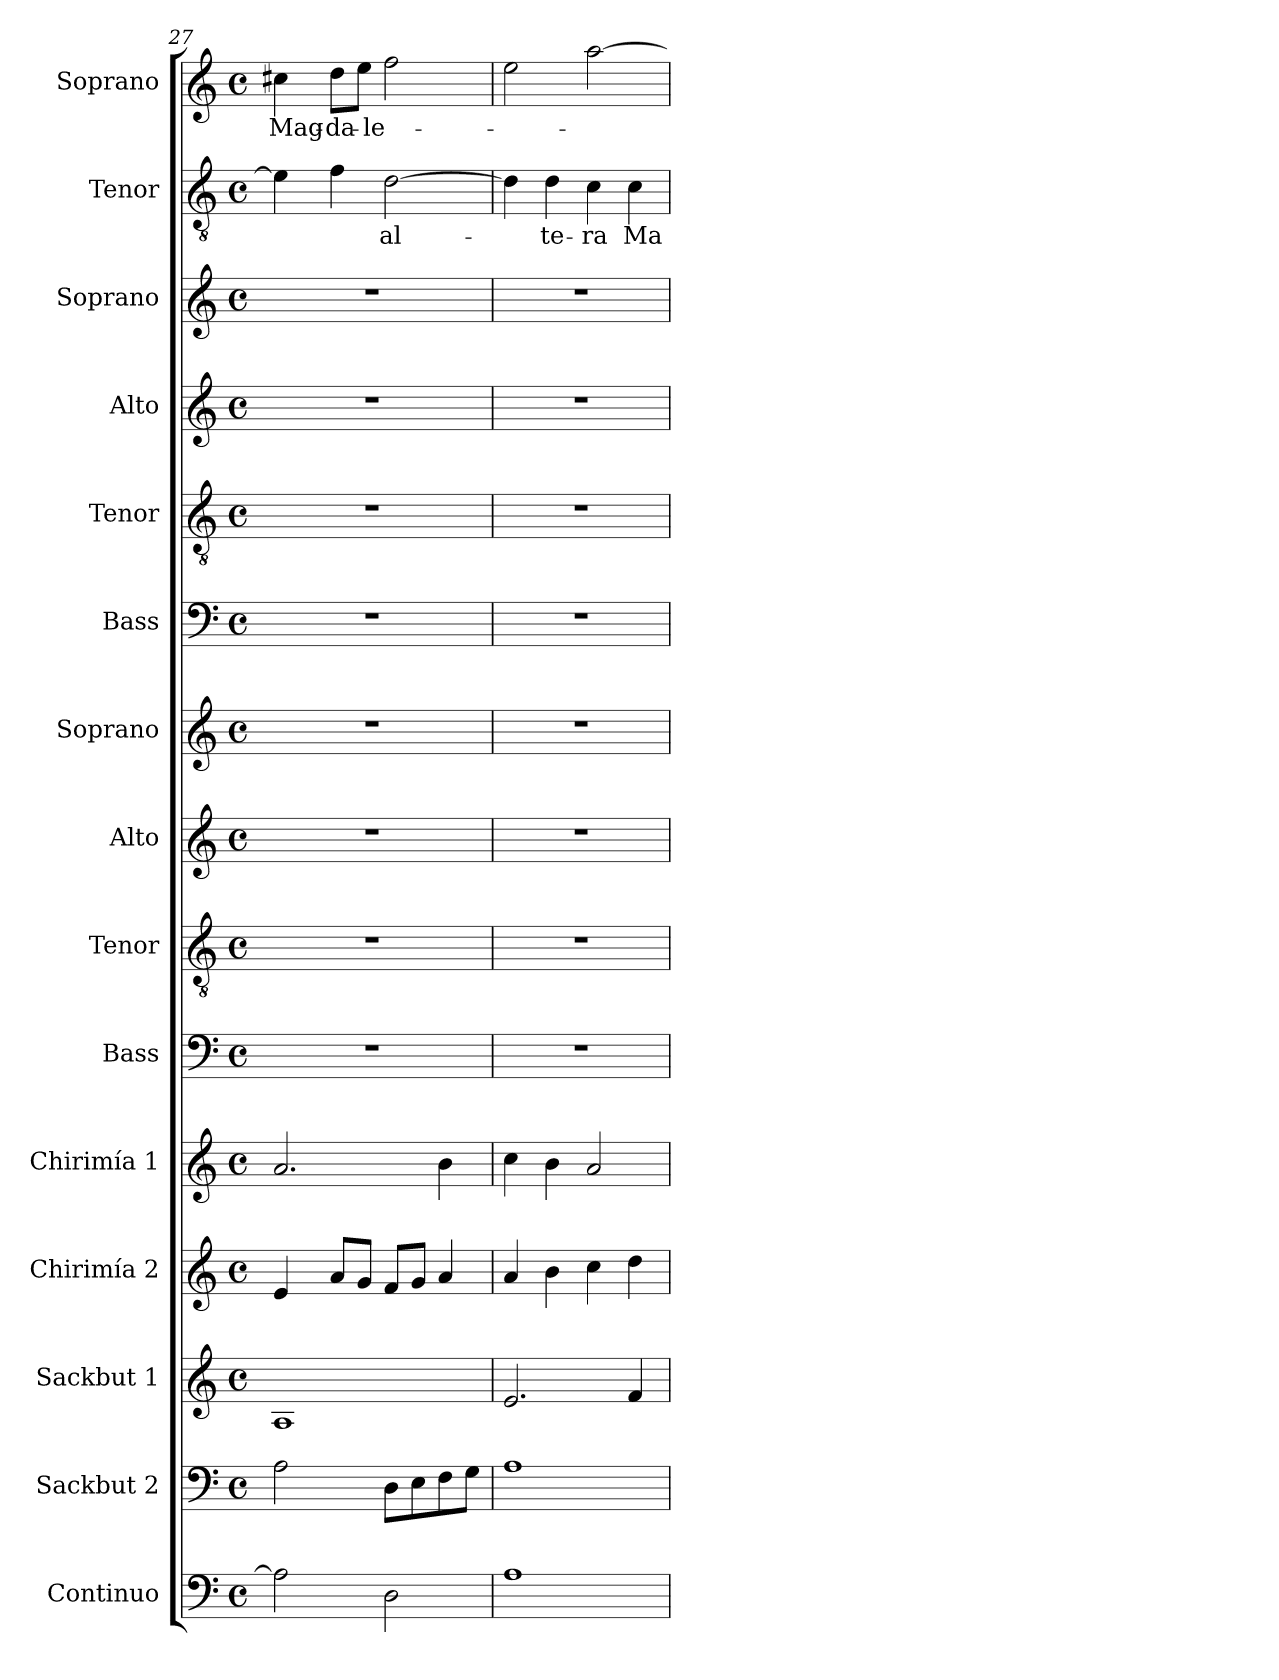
**kern	**kern	**kern	**kern	**kern	**kern	**kern	**kern	**kern	**kern	**kern	**kern	**kern	**kern	**text	**kern	**text
*part15	*part14	*part13	*part12	*part11	*part10	*part9	*part8	*part7	*part6	*part5	*part4	*part3	*part2	*part2	*part1	*part1
*staff15	*staff14	*staff13	*staff12	*staff11	*staff10	*staff9	*staff8	*staff7	*staff6	*staff5	*staff4	*staff3	*staff2	*staff2	*staff1	*staff1
*I"Continuo	*I"Sackbut 2	*I"Sackbut 1	*I"Chirimía 2	*I"Chirimía 1	*I"Bass	*I"Tenor	*I"Alto	*I"Soprano	*I"Bass	*I"Tenor	*I"Alto	*I"Soprano	*I"Tenor	*	*I"Soprano	*
*I'Cont.	*I'Scbt. 2	*I'Scbt. 1.	*I'Ch2.	*I'Ch1.	*I'B.	*I'T.	*I'A.	*I'S.	*I'B.	*I'T.	*I'A.	*I'S.	*I'T.	*	*I'S.	*
*clefF4	*clefF4	*clefG2	*clefG2	*clefG2	*clefF4	*clefGv2	*clefG2	*clefG2	*clefF4	*clefGv2	*clefG2	*clefG2	*clefGv2	*	*clefG2	*
*	*	*	*	*	*	*ITrd7c12	*	*	*	*ITrd7c12	*	*	*ITrd7c12	*	*	*
*k[]	*k[]	*k[]	*k[]	*k[]	*k[]	*k[]	*k[]	*k[]	*k[]	*k[]	*k[]	*k[]	*k[]	*	*k[]	*
*C:	*C:	*C:	*C:	*C:	*C:	*C:	*C:	*C:	*C:	*C:	*C:	*C:	*C:	*	*C:	*
*M4/4	*M4/4	*M4/4	*M4/4	*M4/4	*M4/4	*M4/4	*M4/4	*M4/4	*M4/4	*M4/4	*M4/4	*M4/4	*M4/4	*	*M4/4	*
*met(c)	*met(c)	*met(c)	*met(c)	*met(c)	*met(c)	*met(c)	*met(c)	*met(c)	*met(c)	*met(c)	*met(c)	*met(c)	*met(c)	*	*met(c)	*
=27	=27	=27	=27	=27	=27	=27	=27	=27	=27	=27	=27	=27	=27	=27	=27	=27
!	!	!	!	!	!	!	!	!	!	!	!	!	!	!	!	!LO:LY:b:color=#000000
2Ai\]	2Ai\	1Ai	4ei/	2.ai/	1r	1r	1r	1r	1r	1r	1r	1r	4Ei\]	.	4cc#Xi\	Mag-
!	!	!	!	!	!	!	!	!	!	!	!	!	!	!	!	!LO:LY:b:color=#000000
.	.	.	8ai/L	.	.	.	.	.	.	.	.	.	4Fi\	.	8ddi\L	-da-
.	.	.	8gi/J	.	.	.	.	.	.	.	.	.	.	.	8eei\J	.
!	!	!	!	!	!	!	!	!	!	!	!	!	!	!LO:LY:b:color=#000000	!	!
!	!	!	!	!	!	!	!	!	!	!	!	!	!	!	!	!LO:LY:b:color=#000000
2Di\	8Di\L	.	8fi/L	.	.	.	.	.	.	.	.	.	[>2Di\	al-	2ffi\	-le-
.	8Ei\	.	8gi/J	.	.	.	.	.	.	.	.	.	.	.	.	.
.	8Fi\	.	4ai/	4bi\	.	.	.	.	.	.	.	.	.	.	.	.
.	8Gi\J	.	.	.	.	.	.	.	.	.	.	.	.	.	.	.
=28	=28	=28	=28	=28	=28	=28	=28	=28	=28	=28	=28	=28	=28	=28	=28	=28
1Ai	1Ai	2.ei/	4ai/	4cci\	1r	1r	1r	1r	1r	1r	1r	1r	4Di\]	.	2eei\	.
!	!	!	!	!	!	!	!	!	!	!	!	!	!	!LO:LY:b:color=#000000	!	!
.	.	.	4bi\	4bi\	.	.	.	.	.	.	.	.	4Di\	-te-	.	.
!	!	!	!	!	!	!	!	!	!	!	!	!	!	!LO:LY:b:color=#000000	!	!
.	.	.	4cci\	2ai/	.	.	.	.	.	.	.	.	4Ci\	-ra	[>2aai\	.
!	!	!	!	!	!	!	!	!	!	!	!	!	!	!LO:LY:b:color=#000000	!	!
.	.	4fi/	4ddi\	.	.	.	.	.	.	.	.	.	4Ci\	Ma-	.	.
=	=	=	=	=	=	=	=	=	=	=	=	=	=	=	=	=
*-	*-	*-	*-	*-	*-	*-	*-	*-	*-	*-	*-	*-	*-	*-	*-	*-
